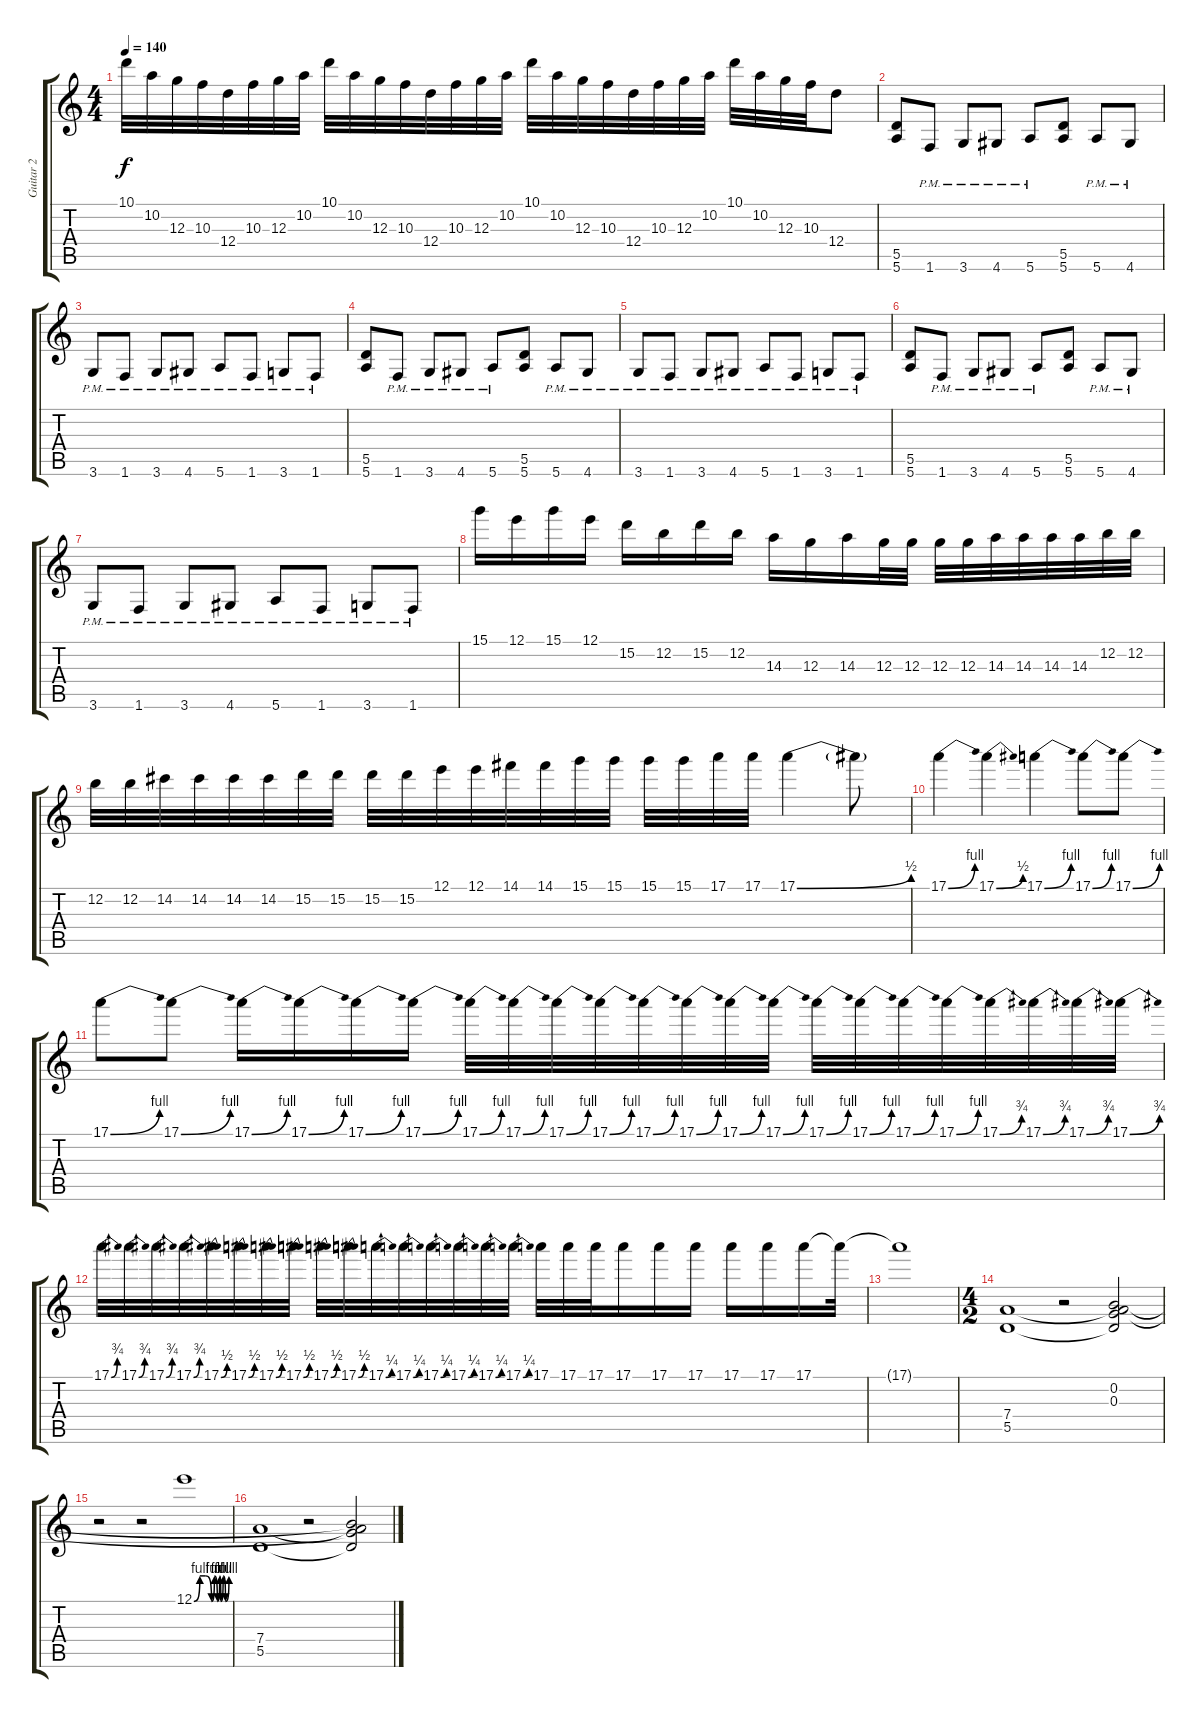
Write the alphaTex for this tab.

\track ("Guitar 2" "Guitar 2") {instrument distortionguitar}
\staff {score tabs}
\tuning (E4 B3 G3 D3 A2 E2) {hide}
\ts (4 4)
\tempo 140
\clef g2
\ks c
10.1.32{dy f} 10.2.32 12.3.32 10.3.32 12.4.32 10.3.32 12.3.32 10.2.32 10.1.32 10.2.32 12.3.32 10.3.32 12.4.32 10.3.32 12.3.32 10.2.32 10.1.32 10.2.32 12.3.32 10.3.32 12.4.32 10.3.32 12.3.32 10.2.32 10.1.32 10.2.32 12.3.32 10.3.32 12.4.8 |
(5.5 5.6).8 1.6{pm}.8 3.6{pm}.8 4.6{pm}.8 5.6{pm}.8 (5.5 5.6).8 5.6{pm}.8 4.6{pm}.8 |
3.6{pm}.8 1.6{pm}.8 3.6{pm}.8 4.6{pm}.8 5.6{pm}.8 1.6{pm}.8 3.6{pm}.8 1.6{pm}.8 |
(5.5 5.6).8 1.6{pm}.8 3.6{pm}.8 4.6{pm}.8 5.6{pm}.8 (5.5 5.6).8 5.6{pm}.8 4.6{pm}.8 |
3.6{pm}.8 1.6{pm}.8 3.6{pm}.8 4.6{pm}.8 5.6{pm}.8 1.6{pm}.8 3.6{pm}.8 1.6{pm}.8 |
(5.5 5.6).8 1.6{pm}.8 3.6{pm}.8 4.6{pm}.8 5.6{pm}.8 (5.5 5.6).8 5.6{pm}.8 4.6{pm}.8 |
3.6{pm}.8 1.6{pm}.8 3.6{pm}.8 4.6{pm}.8 5.6{pm}.8 1.6{pm}.8 3.6{pm}.8 1.6{pm}.8 |
15.1.16 12.1.16 15.1.16 12.1.16 15.2.16 12.2.16 15.2.16 12.2.16 14.3.16 12.3.16 14.3.16 12.3.32 12.3.32 12.3.32 12.3.32 14.3.32 14.3.32 14.3.32 14.3.32 12.2.32 12.2.32 |
12.2.32 12.2.32 14.2.32 14.2.32 14.2.32 14.2.32 15.2.32 15.2.32 15.2.32 15.2.32 12.1.32 12.1.32 14.1.32 14.1.32 15.1.32 15.1.32 15.1.32 15.1.32 17.1.32 17.1.32 17.1{be (bend 0 0 60 2)}.4 17.1{t}.8 |
17.1{be (bend 0 0 60 4)}.4 17.1{be (bend 0 0 60 2)}.4 17.1{be (bend 0 0 60 4)}.4 17.1{be (bend 0 0 60 4)}.8 17.1{be (bend 0 0 60 4)}.8 |
17.1{be (bend 0 0 60 4)}.8 17.1{be (bend 0 0 60 4)}.8 17.1{be (bend 0 0 60 4)}.16 17.1{be (bend 0 0 60 4)}.16 17.1{be (bend 0 0 60 4)}.16 17.1{be (bend 0 0 60 4)}.16 17.1{be (bend 0 0 60 4)}.32 17.1{be (bend 0 0 60 4)}.32 17.1{be (bend 0 0 60 4)}.32 17.1{be (bend 0 0 60 4)}.32 17.1{be (bend 0 0 60 4)}.32 17.1{be (bend 0 0 60 4)}.32 17.1{be (bend 0 0 60 4)}.32 17.1{be (bend 0 0 60 4)}.32 17.1{be (bend 0 0 60 4)}.32 17.1{be (bend 0 0 60 4)}.32 17.1{be (bend 0 0 60 4)}.32 17.1{be (bend 0 0 60 4)}.32 17.1{be (bend 0 0 60 3)}.32 17.1{be (bend 0 0 60 3)}.32 17.1{be (bend 0 0 60 3)}.32 17.1{be (bend 0 0 60 3)}.32 |
17.1{be (bend 0 0 60 3)}.32 17.1{be (bend 0 0 60 3)}.32 17.1{be (bend 0 0 60 3)}.32 17.1{be (bend 0 0 60 3)}.32 17.1{be (bend 0 0 60 2)}.32 17.1{be (bend 0 0 60 2)}.32 17.1{be (bend 0 0 60 2)}.32 17.1{be (bend 0 0 60 2)}.32 17.1{be (bend 0 0 60 2)}.32 17.1{be (bend 0 0 60 2)}.32 17.1{be (bend 0 0 60 1)}.32 17.1{be (bend 0 0 60 1)}.32 17.1{be (bend 0 0 60 1)}.32 17.1{be (bend 0 0 60 1)}.32 17.1{be (bend 0 0 60 1)}.32 17.1{be (bend 0 0 60 1)}.32 17.1.32 17.1.32 17.1.32 17.1.16 17.1.16 17.1.16 17.1.16 17.1.16 17.1.16 17.1{t}.32 |
17.1{t}.1 |
\ts (4 2)
(7.4 5.5).1 r.2 (0.2 0.3 7.4{t} 5.5{t}).2 |
r.2 r.2 12.1{be (custom 0 0 10 4 20 4 30 0 35 4 40 0 44 4 46 0 50 4 54 0 60 4)}.1 |
(7.4 5.5).1 r.2 (0.2{t} 0.3{t} 7.4{t} 5.5{t}).2
